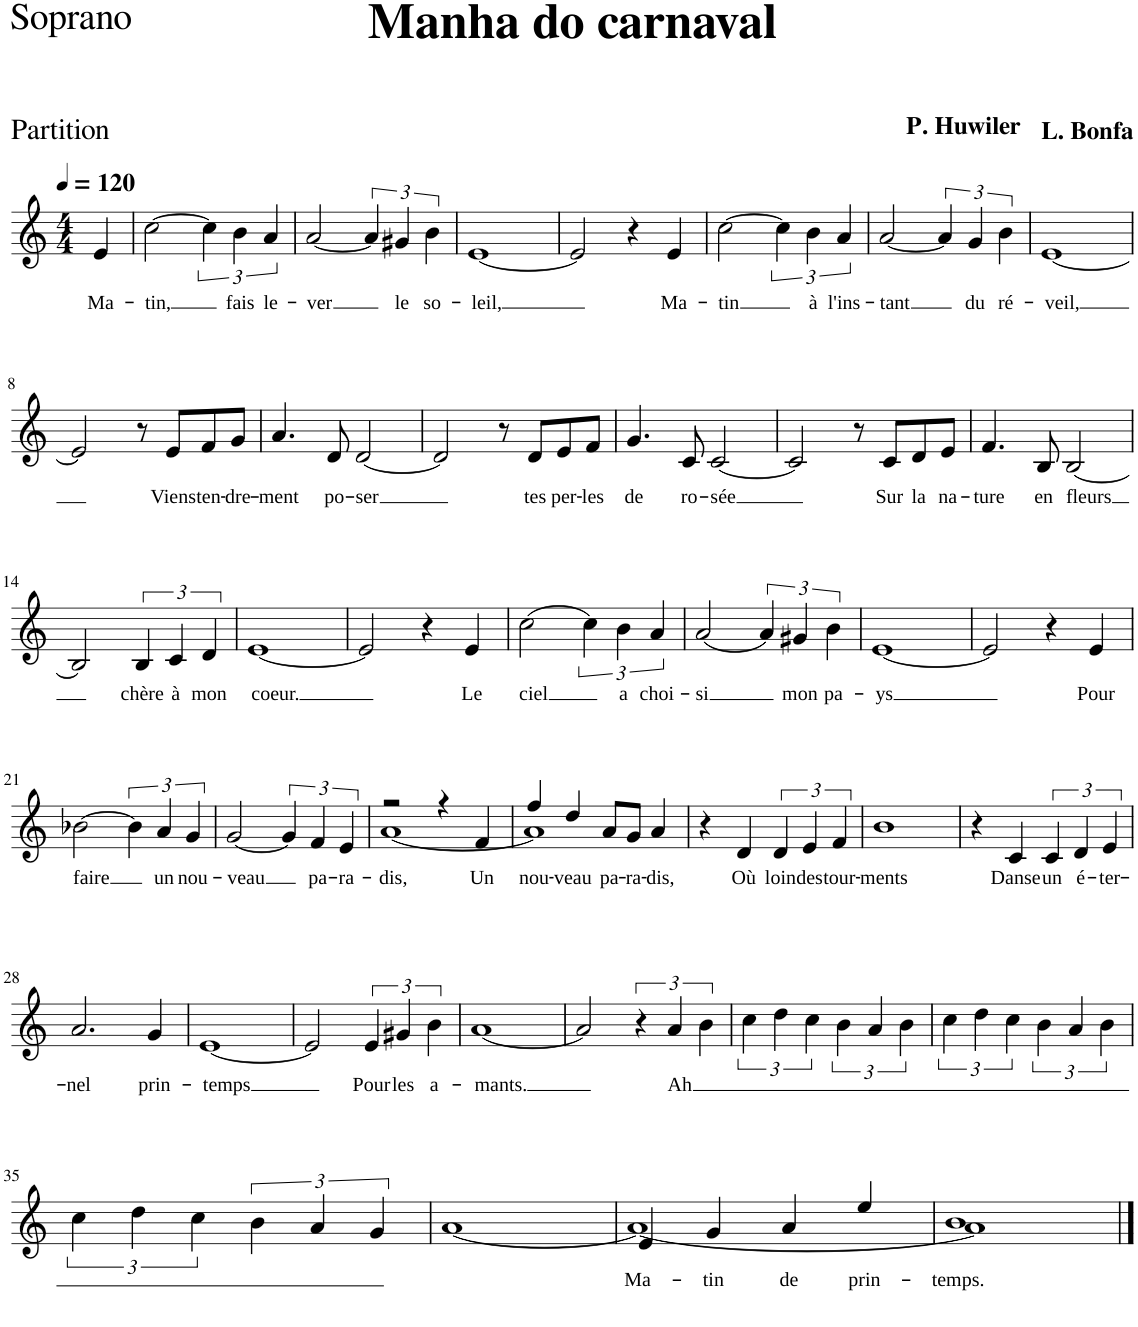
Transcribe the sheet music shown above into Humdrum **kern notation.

**kern	**text
*part1	*part1
*staff1	*staff1
*I"Soprano	*
*I'S	*
*clefG2	*
*k[]	*
*M4/4	*
*MM120	*
=	=
!	!LO:LY:b
4e/	Ma-
=1	=1
!	!LO:LY:b
[2cc\	-tin,
6cc\]	.
!	!LO:LY:b
6b\	fais
!	!LO:LY:b
6a/	le-
=2	=2
!	!LO:LY:b
[2a/	-ver
6a/]	.
!	!LO:LY:b
6g#X/	le
!	!LO:LY:b
6b\	so-
=3	=3
!	!LO:LY:b
[1e	-leil,
=4	=4
2e/]	.
4r	.
!	!LO:LY:b
4e/	Ma-
=5	=5
!	!LO:LY:b
[2cc\	-tin
6cc\]	.
!	!LO:LY:b
6b\	à
!	!LO:LY:b
6a/	l'ins-
=6	=6
!	!LO:LY:b
[2a/	-tant
6a/]	.
!	!LO:LY:b
6g/	du
!	!LO:LY:b
6b\	ré-
=7	=7
!	!LO:LY:b
[1e	-veil,
!!LO:LB:g=z
=8	=8
2e/]	.
8r	.
!	!LO:LY:b
8e/L	Viens
!	!LO:LY:b
8f/	ten-
!	!LO:LY:b
8g/J	-dre-
=9	=9
!	!LO:LY:b
4.a/	-ment
!	!LO:LY:b
8d/	po-
!	!LO:LY:b
[2d/	-ser
=10	=10
2d/]	.
8r	.
!	!LO:LY:b
8d/L	tes
!	!LO:LY:b
8e/	per-
!	!LO:LY:b
8f/J	-les
=11	=11
!	!LO:LY:b
4.g/	de
!	!LO:LY:b
8c/	ro-
!	!LO:LY:b
[2c/	-sée
=12	=12
2c/]	.
8r	.
!	!LO:LY:b
8c/L	Sur
!	!LO:LY:b
8d/	la
!	!LO:LY:b
8e/J	na-
=13	=13
!	!LO:LY:b
4.f/	-ture
!	!LO:LY:b
8B/	en
!	!LO:LY:b
[2B/	fleurs
!!LO:LB:g=z
=14	=14
2B/]	.
!	!LO:LY:b
6B/	chère
!	!LO:LY:b
6c/	à
!	!LO:LY:b
6d/	mon
=15	=15
!	!LO:LY:b
[1e	coeur.
=16	=16
2e/]	.
4r	.
!	!LO:LY:b
4e/	Le
=17	=17
!	!LO:LY:b
[2cc\	ciel
6cc\]	.
!	!LO:LY:b
6b\	a
!	!LO:LY:b
6a/	choi-
=18	=18
!	!LO:LY:b
[2a/	-si
6a/]	.
!	!LO:LY:b
6g#X/	mon
!	!LO:LY:b
6b\	pa-
=19	=19
!	!LO:LY:b
[1e	-ys
=20	=20
2e/]	.
4r	.
!	!LO:LY:b
4e/	Pour
!!LO:LB:g=z
=21	=21
!	!LO:LY:b
[2b-X\	faire
6b-\]	.
!	!LO:LY:b
6a/	un
!	!LO:LY:b
6g/	nou-
=22	=22
!	!LO:LY:b
[2g/	-veau
6g/]	.
!	!LO:LY:b
6f/	pa-
!	!LO:LY:b
6e/	-ra-
=23	=23
!	!LO:LY:b
*^	*
2r	[<1a	-dis,
4r	.	.
!	!	!LO:LY:b
4f/	.	Un
=24	=24	=24
!	!	!LO:LY:b
4ff/	1a]	nou-
!	!	!LO:LY:b
4dd/	.	-veau
!	!	!LO:LY:b
8a/L	.	pa-
!	!	!LO:LY:b
8g/J	.	-ra-
!	!	!LO:LY:b
4a/	.	-dis,
*v	*v	*
=25	=25
4r	.
!	!LO:LY:b
4d/	Où
!	!LO:LY:b
6d/	loin
!	!LO:LY:b
6e/	des
!	!LO:LY:b
6f/	tour-
=26	=26
!	!LO:LY:b
1b	-ments
=27	=27
4r	.
!	!LO:LY:b
4c/	Danse
!	!LO:LY:b
6c/	un
!	!LO:LY:b
6d/	é-
!	!LO:LY:b
6e/	-ter-
!!LO:LB:g=z
=28	=28
!	!LO:LY:b
2.a/	-nel
!	!LO:LY:b
4g/	prin-
=29	=29
!	!LO:LY:b
[1e	-temps
=30	=30
2e/]	.
!	!LO:LY:b
6e/	Pour
!	!LO:LY:b
6g#X/	les
!	!LO:LY:b
6b\	a-
=31	=31
!	!LO:LY:b
[1a	-mants.
=32	=32
2a/]	.
6r	.
!	!LO:LY:b
6a/	Ah
6b\	.
=33	=33
6cc\	.
6dd\	.
6cc\	.
6b\	.
6a/	.
6b\	.
=34	=34
6cc\	.
6dd\	.
6cc\	.
6b\	.
6a/	.
6b\	.
!!LO:LB:g=z
=35	=35
6cc\	.
6dd\	.
6cc\	.
6b\	.
6a/	.
6g/	.
=36	=36
*^	*
1ryy	[1a	.
=37	=37	=37
!	!	!LO:LY:b
4e/	1a_	Ma-
!	!	!LO:LY:b
4g/	.	-tin
!	!	!LO:LY:b
4a/	.	de
!	!	!LO:LY:b
4ee/	.	prin-
=38	=38	=38
!	!	!LO:LY:b
1b	1a]	-temps.
*v	*v	*
==	==
*-	*-
